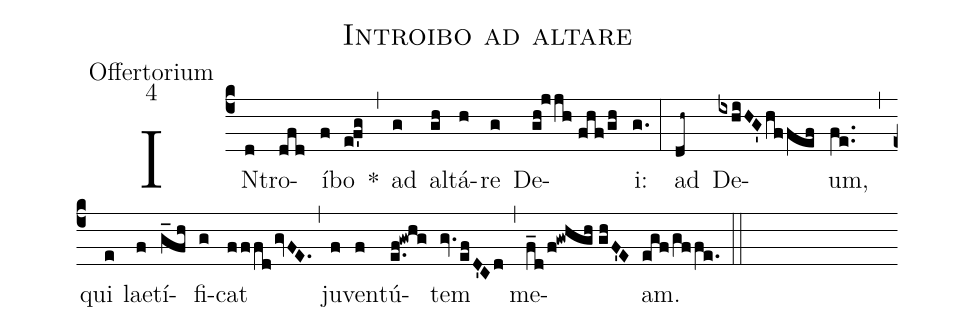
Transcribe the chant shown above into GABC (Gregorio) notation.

name:Introibo ad altare;
office-part:Offertorium;
mode:4;
%%
(c4) IN(d)tro(dfd)í(f)bo(e!f'g) *(,) ad(g) al(gh)tá(h)re(g) De(gh!jjh//fhf/gh)i:(g.) (:) ad(dh~) De(ixhiHG'hffef)um,(fe..) (,) qui(e) lae(f)tí(g_fh)fi(g)cat(fffdgvFE.) (,) ju(f)ven(f)tú(e.f!gwhg)tem(gv.efD'Cd) (,) me(f_d/f!gwhgh//ghF'E)am.(egf/gffe.) (::)
